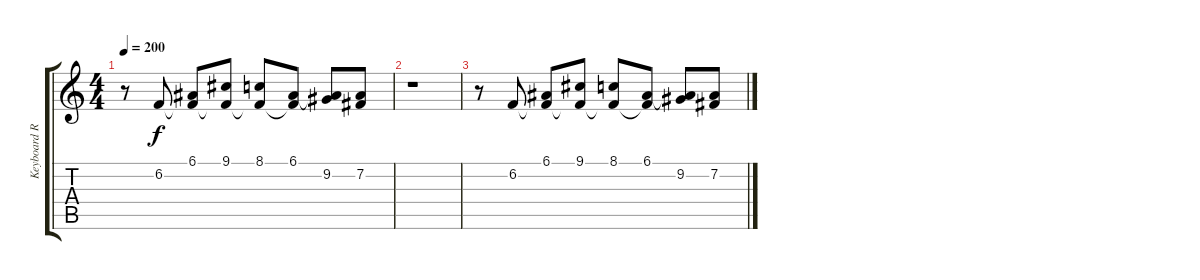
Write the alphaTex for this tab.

\track ("Keyboard Right" "Keyboard R") {instrument brightacousticpiano}
\staff {score tabs}
\tuning (E4 B3 G3 D3 A2 D2) {hide}
\ts (4 4)
\tempo 200
\clef g2
\ks c
r.8{dy f} 6.2.8 (6.1 6.2{t}).8 (9.1 6.2{t}).8 (8.1 6.2{t}).8 (6.1 6.2{t}).8 (6.1{t} 9.2).8 (6.1{t} 7.2).8 |
r.1 |
r.8 6.2.8 (6.1 6.2{t}).8 (9.1 6.2{t}).8 (8.1 6.2{t}).8 (6.1 6.2{t}).8 (6.1{t} 9.2).8 (6.1{t} 7.2).8
